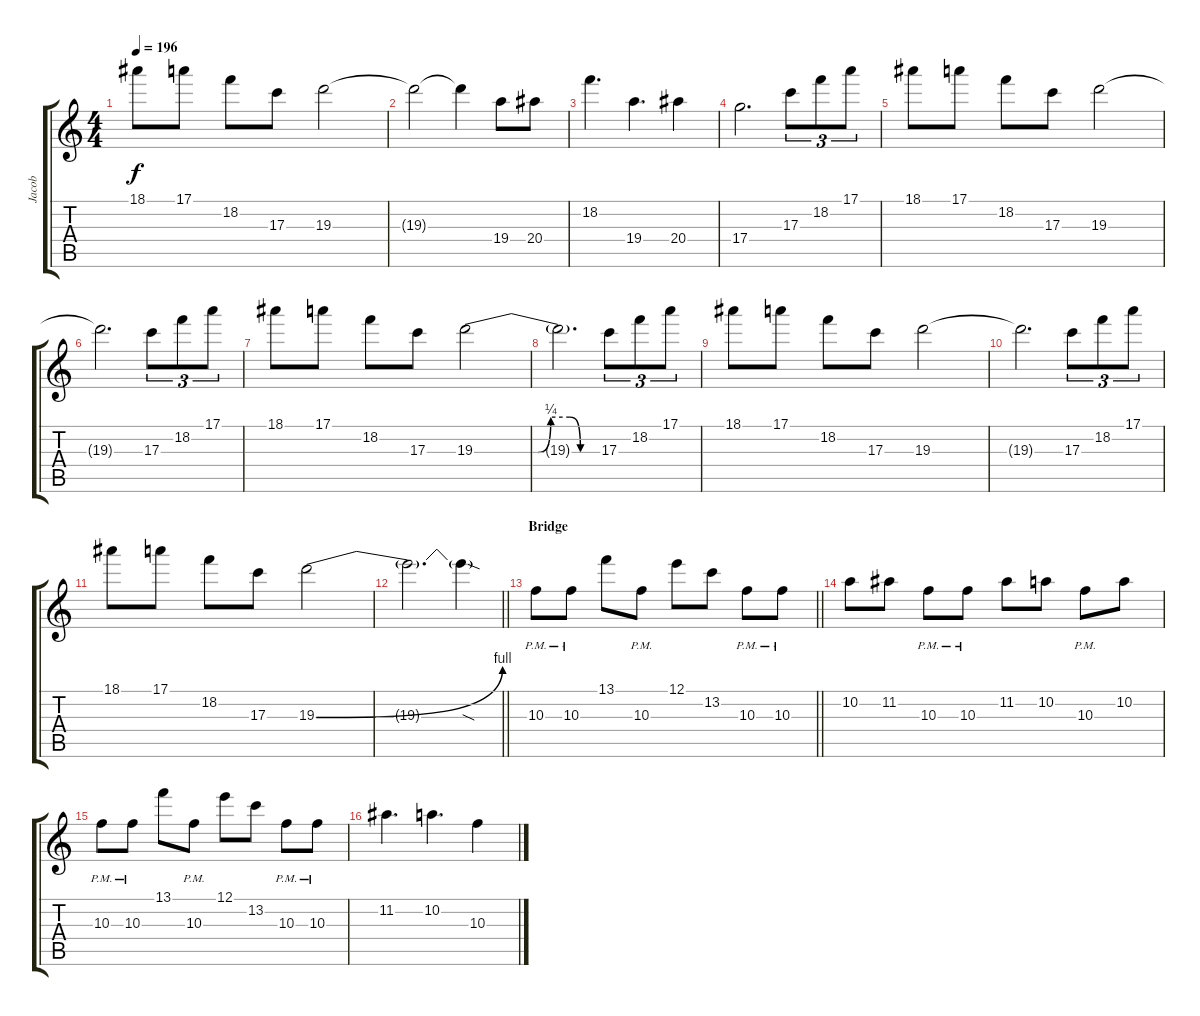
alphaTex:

\track ("Jacob" "Jacob") {instrument distortionguitar}
\staff {score tabs}
\tuning (E4 B3 G3 D3 A2 D2) {hide}
\ts (4 4)
\tempo 196
\clef g2
\ks c
18.1.8{dy f} 17.1.8 18.2.8 17.3.8 19.3.2 |
19.3{t}.2 19.3{t}.4 19.4.8 20.4.8 |
18.2.4{d} 19.4.4{d} 20.4.4 |
17.4.2{d} 17.3.8{tu (3 2)} 18.2.8{tu (3 2)} 17.1.8{tu (3 2)} |
18.1.8 17.1.8 18.2.8 17.3.8 19.3.2 |
19.3{t}.2{d} 17.3.8{tu (3 2)} 18.2.8{tu (3 2)} 17.1.8{tu (3 2)} |
18.1.8 17.1.8 18.2.8 17.3.8 19.3{be (custom 0 0 13 0 23 0 30 0 36 1 45 1 50 0 60 0)}.2 |
19.3{t}.2{d} 17.3.8{tu (3 2)} 18.2.8{tu (3 2)} 17.1.8{tu (3 2)} |
18.1.8 17.1.8 18.2.8 17.3.8 19.3.2 |
19.3{t}.2{d} 17.3.8{tu (3 2)} 18.2.8{tu (3 2)} 17.1.8{tu (3 2)} |
18.1.8 17.1.8 18.2.8 17.3.8 19.3{be (bend 0 0 60 4)}.2 |
\barLineRight lightlight
19.3{t}.2{d} 19.3{sod t}.4 |
\section ("" "Bridge")
\barLineRight lightlight
10.3{pm}.8 10.3{pm}.8 13.1.8 10.3{pm}.8 12.1.8 13.2.8 10.3{pm}.8 10.3{pm}.8 |
10.2.8 11.2.8 10.3{pm}.8 10.3{pm}.8 11.2.8 10.2.8 10.3{pm}.8 10.2.8 |
10.3{pm}.8 10.3{pm}.8 13.1.8 10.3{pm}.8 12.1.8 13.2.8 10.3{pm}.8 10.3{pm}.8 |
11.2.4{d} 10.2.4{d} 10.3.4
